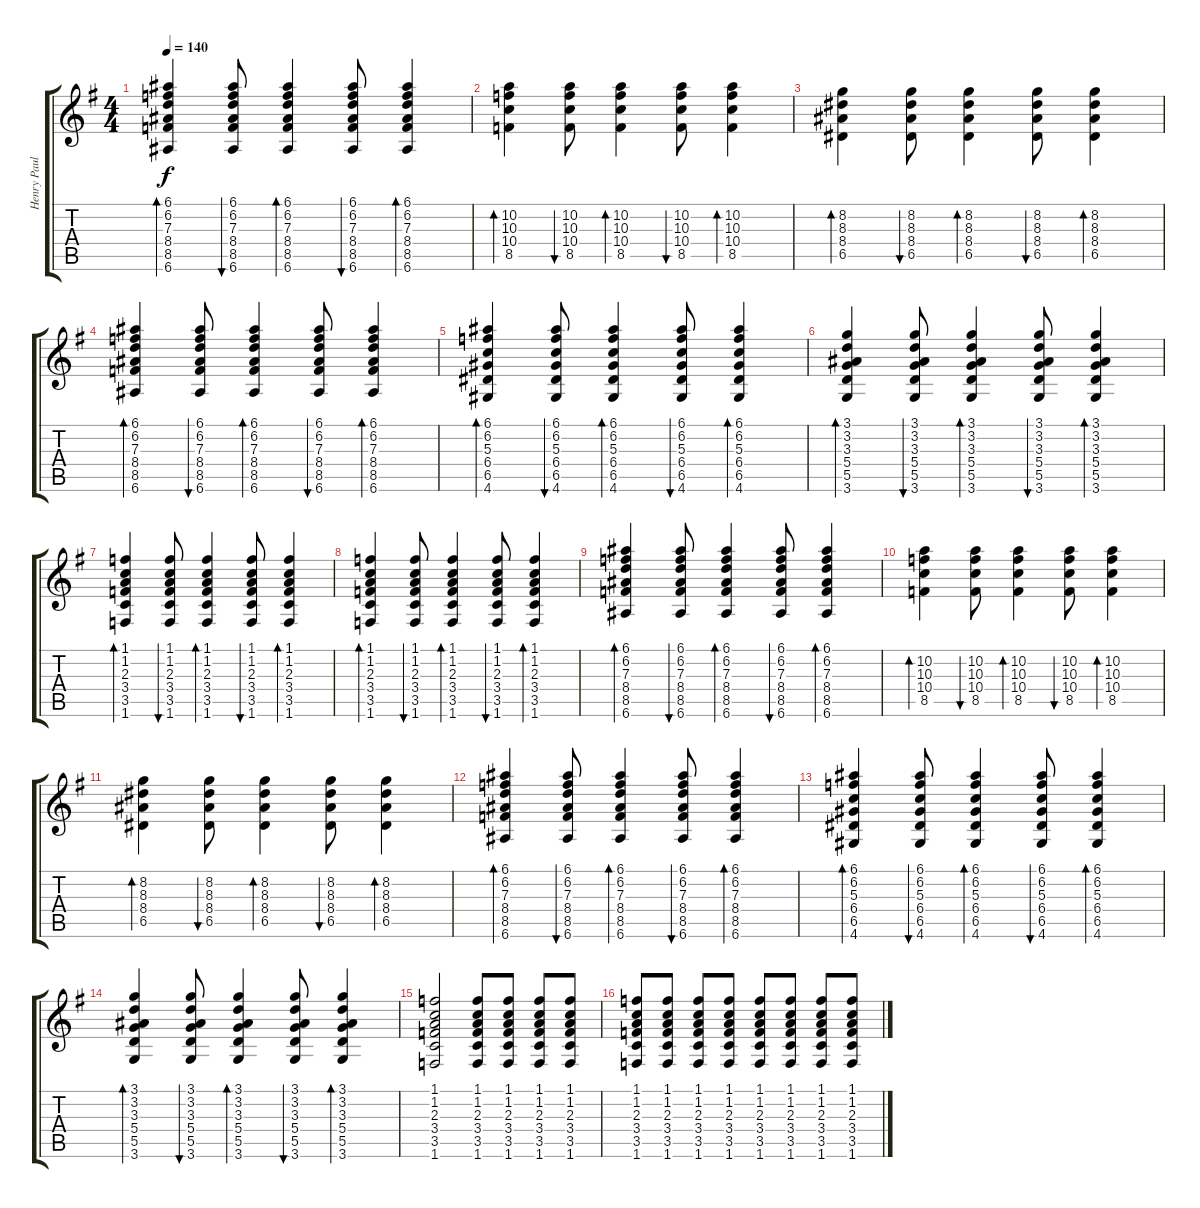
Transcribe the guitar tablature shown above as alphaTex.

\track ("Henry Paul Guitar" "Henry Paul") {instrument electricguitarclean}
\staff {score tabs}
\tuning (E4 B3 G3 D3 A2 E2) {hide}
\ts (4 4)
\tempo 140
\clef g2
\ks g
(6.1 6.2 7.3 8.4 8.5 6.6).4{bd 60 dy f} (6.1 6.2 7.3 8.4 8.5 6.6).8{bu 60} (6.1 6.2 7.3 8.4 8.5 6.6).4{bd 60} (6.1 6.2 7.3 8.4 8.5 6.6).8{bu 60} (6.1 6.2 7.3 8.4 8.5 6.6).4{bd 60} |
(10.2 10.3 10.4 8.5).4{bd 30} (10.2 10.3 10.4 8.5).8{bu 60} (10.2 10.3 10.4 8.5).4{bd 60} (10.2 10.3 10.4 8.5).8{bu 60} (10.2 10.3 10.4 8.5).4{bd 60} |
(8.2 8.3 8.4 6.5).4{bd 60} (8.2 8.3 8.4 6.5).8{bu 60} (8.2 8.3 8.4 6.5).4{bd 60} (8.2 8.3 8.4 6.5).8{bu 60} (8.2 8.3 8.4 6.5).4{bd 60} |
(6.1 6.2 7.3 8.4 8.5 6.6).4{bd 60} (6.1 6.2 7.3 8.4 8.5 6.6).8{bu 60} (6.1 6.2 7.3 8.4 8.5 6.6).4{bd 60} (6.1 6.2 7.3 8.4 8.5 6.6).8{bu 60} (6.1 6.2 7.3 8.4 8.5 6.6).4{bd 60} |
(6.1 6.2 5.3 6.4 6.5 4.6).4{bd 60} (6.1 6.2 5.3 6.4 6.5 4.6).8{bu 60} (6.1 6.2 5.3 6.4 6.5 4.6).4{bd 60} (6.1 6.2 5.3 6.4 6.5 4.6).8{bu 60} (6.1 6.2 5.3 6.4 6.5 4.6).4{bd 60} |
(3.1 3.2 3.3 5.4 5.5 3.6).4{bd 60} (3.1 3.2 3.3 5.4 5.5 3.6).8{bu 60} (3.1 3.2 3.3 5.4 5.5 3.6).4{bd 60} (3.1 3.2 3.3 5.4 5.5 3.6).8{bu 60} (3.1 3.2 3.3 5.4 5.5 3.6).4{bd 60} |
(1.1 1.2 2.3 3.4 3.5 1.6).4{bd 60} (1.1 1.2 2.3 3.4 3.5 1.6).8{bu 60} (1.1 1.2 2.3 3.4 3.5 1.6).4{bd 60} (1.1 1.2 2.3 3.4 3.5 1.6).8{bu 60} (1.1 1.2 2.3 3.4 3.5 1.6).4{bd 60} |
(1.1 1.2 2.3 3.4 3.5 1.6).4{bd 60} (1.1 1.2 2.3 3.4 3.5 1.6).8{bu 60} (1.1 1.2 2.3 3.4 3.5 1.6).4{bd 60} (1.1 1.2 2.3 3.4 3.5 1.6).8{bu 60} (1.1 1.2 2.3 3.4 3.5 1.6).4{bd 60} |
(6.1 6.2 7.3 8.4 8.5 6.6).4{bd 60} (6.1 6.2 7.3 8.4 8.5 6.6).8{bu 60} (6.1 6.2 7.3 8.4 8.5 6.6).4{bd 60} (6.1 6.2 7.3 8.4 8.5 6.6).8{bu 60} (6.1 6.2 7.3 8.4 8.5 6.6).4{bd 60} |
(10.2 10.3 10.4 8.5).4{bd 30} (10.2 10.3 10.4 8.5).8{bu 60} (10.2 10.3 10.4 8.5).4{bd 60} (10.2 10.3 10.4 8.5).8{bu 60} (10.2 10.3 10.4 8.5).4{bd 60} |
(8.2 8.3 8.4 6.5).4{bd 60} (8.2 8.3 8.4 6.5).8{bu 60} (8.2 8.3 8.4 6.5).4{bd 60} (8.2 8.3 8.4 6.5).8{bu 60} (8.2 8.3 8.4 6.5).4{bd 60} |
(6.1 6.2 7.3 8.4 8.5 6.6).4{bd 60} (6.1 6.2 7.3 8.4 8.5 6.6).8{bu 60} (6.1 6.2 7.3 8.4 8.5 6.6).4{bd 60} (6.1 6.2 7.3 8.4 8.5 6.6).8{bu 60} (6.1 6.2 7.3 8.4 8.5 6.6).4{bd 60} |
(6.1 6.2 5.3 6.4 6.5 4.6).4{bd 60} (6.1 6.2 5.3 6.4 6.5 4.6).8{bu 60} (6.1 6.2 5.3 6.4 6.5 4.6).4{bd 60} (6.1 6.2 5.3 6.4 6.5 4.6).8{bu 60} (6.1 6.2 5.3 6.4 6.5 4.6).4{bd 60} |
(3.1 3.2 3.3 5.4 5.5 3.6).4{bd 60} (3.1 3.2 3.3 5.4 5.5 3.6).8{bu 60} (3.1 3.2 3.3 5.4 5.5 3.6).4{bd 60} (3.1 3.2 3.3 5.4 5.5 3.6).8{bu 60} (3.1 3.2 3.3 5.4 5.5 3.6).4{bd 60} |
(1.1 1.2 2.3 3.4 3.5 1.6).2{volume 10 instrument electricguitarclean} (1.1 1.2 2.3 3.4 3.5 1.6).8 (1.1 1.2 2.3 3.4 3.5 1.6).8 (1.1 1.2 2.3 3.4 3.5 1.6).8 (1.1 1.2 2.3 3.4 3.5 1.6).8 |
(1.1 1.2 2.3 3.4 3.5 1.6).8 (1.1 1.2 2.3 3.4 3.5 1.6).8 (1.1 1.2 2.3 3.4 3.5 1.6).8 (1.1 1.2 2.3 3.4 3.5 1.6).8 (1.1 1.2 2.3 3.4 3.5 1.6).8 (1.1 1.2 2.3 3.4 3.5 1.6).8 (1.1 1.2 2.3 3.4 3.5 1.6).8 (1.1 1.2 2.3 3.4 3.5 1.6).8
